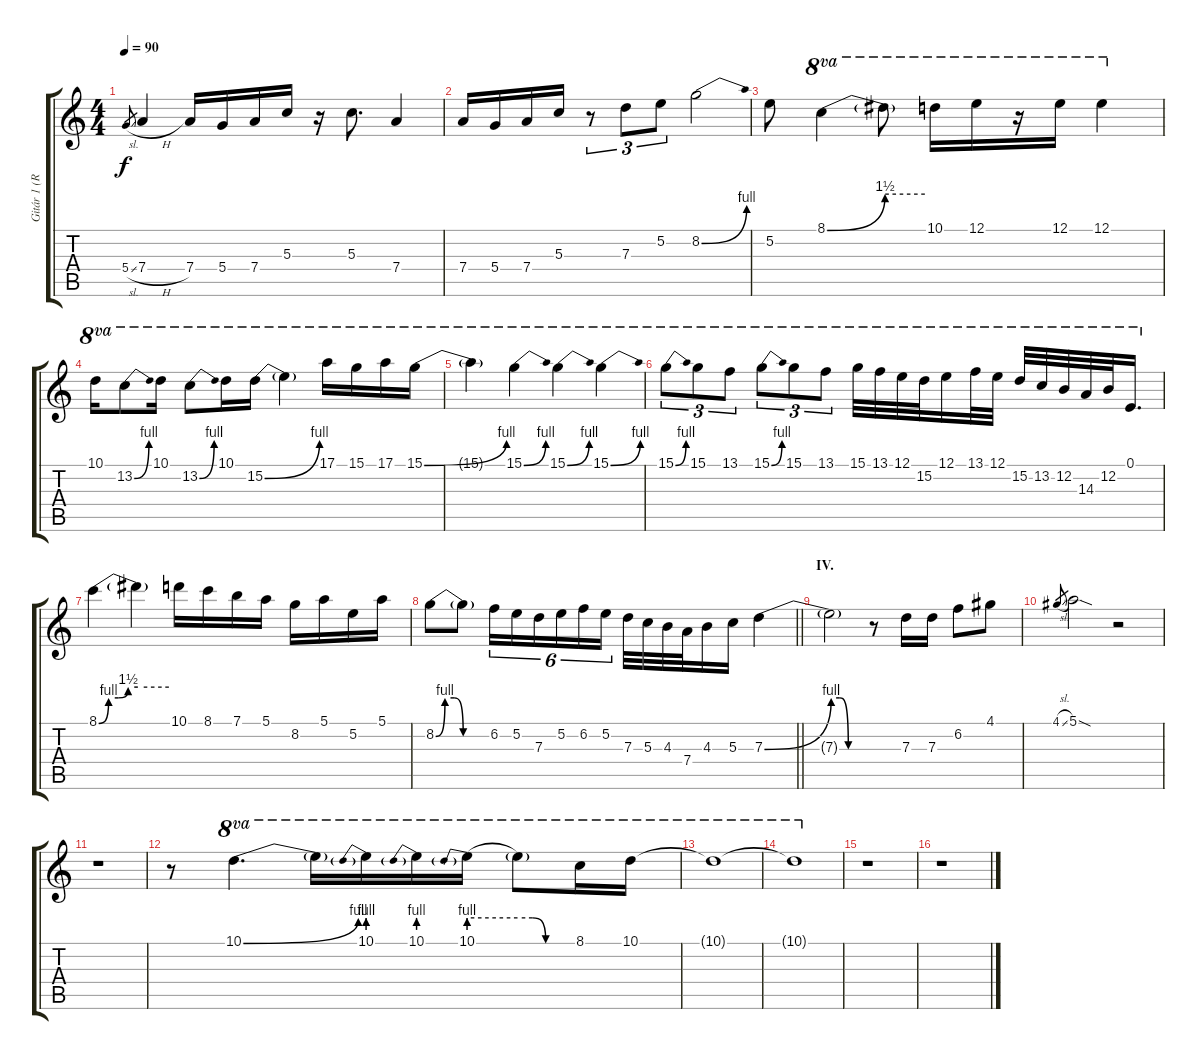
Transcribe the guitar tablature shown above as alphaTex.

\track ("Gitár 1 (Ritchie Blackmore)" "Gitár 1 (R") {instrument distortionguitar}
\staff {score tabs}
\tuning (E4 B3 G3 D3 A2 E2) {hide}
\ts (4 4)
\tempo 90
\clef g2
\ks c
5.4{sl}.8{gr dy f} 7.4{h}.4 7.4.16 5.4.16 7.4.16 5.3.16 r.16 5.3.8{d} 7.4.4 |
7.4.16 5.4.16 7.4.16 5.3.16 r.8{tu (3 2)} 7.3.8{tu (3 2)} 5.2.8{tu (3 2)} 8.2{be (bend 0 0 60 4)}.2 |
5.2.8 8.1{be (bend 0 0 60 6)}.4{ot 8va} 8.1{be (hold 0 6 60 6) t}.8{ot 8va} 10.1.16{ot 8va} 12.1.16{ot 8va} r.16{ot 8va} 12.1.16{ot 8va} 12.1.4{ot 8va} |
10.1.16{ot 8va} 13.2{be (bend 0 0 60 4)}.8{ot 8va} 10.1.16{ot 8va} 13.2{be (bend 0 0 60 4)}.8{ot 8va} 10.1.16{ot 8va} 15.2{be (bend 0 0 60 4)}.16{ot 8va} 15.2{t}.4{ot 8va} 17.1.16{ot 8va} 15.1.16{ot 8va} 17.1.16{ot 8va} 15.1{be (bend 0 0 60 4)}.16{ot 8va} |
15.1{t}.4{ot 8va} 15.1{be (bend 0 0 60 4)}.4{ot 8va} 15.1{be (bend 0 0 60 4)}.4{ot 8va} 15.1{be (bend 0 0 60 4)}.4{ot 8va} |
15.1{be (bend 0 0 60 4)}.8{tu (3 2) ot 8va} 15.1.8{tu (3 2) ot 8va} 13.1.8{tu (3 2) ot 8va} 15.1{be (bend 0 0 60 4)}.8{tu (3 2) ot 8va} 15.1.8{tu (3 2) ot 8va} 13.1.8{tu (3 2) ot 8va} 15.1.32{ot 8va} 13.1.32{ot 8va} 12.1.32{ot 8va} 15.2.32{ot 8va} 12.1.16{ot 8va} 13.1.32{ot 8va beam merge} 12.1.32{ot 8va} 15.2.32{ot 8va} 13.2.32{ot 8va} 12.2.32{ot 8va} 14.3.32{ot 8va} 12.2.32{ot 8va} 0.1.16{d ot 8va} |
8.1{be (custom 0 0 15 4 30 4 45 6 60 6)}.4 8.1{be (hold 0 6 60 6) t}.4 10.1.16 8.1.16 7.1.16 5.1.16 8.2.16 5.1.16 5.2.16 5.1.16 |
\barLineRight lightlight
8.2{be (custom 0 0 10 4 20 4 30 0 60 0)}.8 8.2{t}.8 6.2.16{tu (6 4)} 5.2.16{tu (6 4)} 7.3.16{tu (6 4)} 5.2.16{tu (6 4)} 6.2.16{tu (6 4)} 5.2.16{tu (6 4)} 7.3.32 5.3.32 4.3.32 7.4.32 4.3.16 5.3.16 7.3{be (bend 0 0 60 4)}.4 |
\section ("" "IV.")
7.3{be (custom 0 4 15 4 30 0 60 0) t}.2 r.8{volume 12} 7.3.16 7.3.16 6.2.8 4.1.8 |
4.1{sl}.8{gr} 5.1{sod}.2 r.2 |
r.1 |
r.8 10.1{be (bend 0 0 60 4)}.4{d ot 8va} 10.1{t}.16{ot 8va} 10.1{be (prebend 0 4 60 4)}.16{ot 8va beam merge} 10.1{be (prebend 0 4 60 4)}.16{ot 8va} 10.1{be (prebend 0 4 60 4)}.16{ot 8va beam split} 10.1{be (custom 0 4 15 4 30 0 60 0) t}.8{ot 8va beam merge} 8.1.16{ot 8va} 10.1.16{ot 8va} |
10.1{t}.1{ot 8va} |
10.1{t}.1{ot 8va} |
r.1 |
r.1
